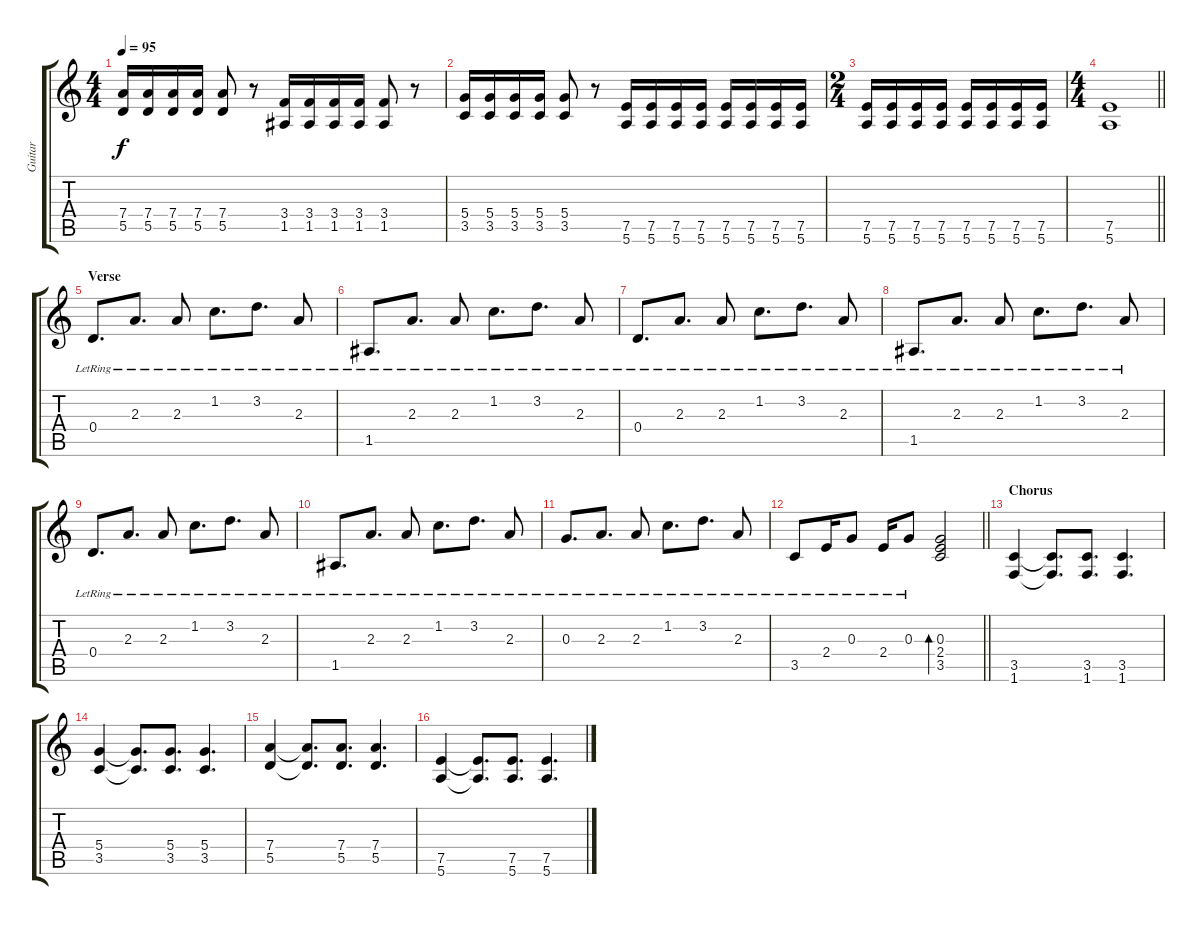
\track ("Guitar" "Guitar") {instrument overdrivenguitar}
\staff {score tabs}
\tuning (E4 B3 G3 D3 A2 E2) {hide}
\ts (4 4)
\tempo 95
\clef g2
\ks c
(7.4 5.5).16{dy f} (7.4 5.5).16 (7.4 5.5).16 (7.4 5.5).16 (7.4 5.5).8 r.8 (3.4 1.5).16 (3.4 1.5).16 (3.4 1.5).16 (3.4 1.5).16 (3.4 1.5).8 r.8 |
(5.4 3.5).16 (5.4 3.5).16 (5.4 3.5).16 (5.4 3.5).16 (5.4 3.5).8 r.8 (7.5 5.6).16 (7.5 5.6).16 (7.5 5.6).16 (7.5 5.6).16 (7.5 5.6).16 (7.5 5.6).16 (7.5 5.6).16 (7.5 5.6).16 |
\ts (2 4)
(7.5 5.6).16 (7.5 5.6).16 (7.5 5.6).16 (7.5 5.6).16 (7.5 5.6).16 (7.5 5.6).16 (7.5 5.6).16 (7.5 5.6).16 |
\ts (4 4)
\barLineRight lightlight
(7.5 5.6).1 |
\section ("" "Verse")
0.4{lr}.8{d instrument electricguitarjazz} 2.3{lr}.8{d} 2.3{lr}.8 1.2{lr}.8{d} 3.2{lr}.8{d} 2.3{lr}.8 |
1.5{lr}.8{d} 2.3{lr}.8{d} 2.3{lr}.8 1.2{lr}.8{d} 3.2{lr}.8{d} 2.3{lr}.8 |
0.4{lr}.8{d} 2.3{lr}.8{d} 2.3{lr}.8 1.2{lr}.8{d} 3.2{lr}.8{d} 2.3{lr}.8 |
1.5{lr}.8{d} 2.3{lr}.8{d} 2.3{lr}.8 1.2{lr}.8{d} 3.2{lr}.8{d} 2.3{lr}.8 |
0.4{lr}.8{d} 2.3{lr}.8{d} 2.3{lr}.8 1.2{lr}.8{d} 3.2{lr}.8{d} 2.3{lr}.8 |
1.5{lr}.8{d} 2.3{lr}.8{d} 2.3{lr}.8 1.2{lr}.8{d} 3.2{lr}.8{d} 2.3{lr}.8 |
0.3{lr}.8{d} 2.3{lr}.8{d} 2.3{lr}.8 1.2{lr}.8{d} 3.2{lr}.8{d} 2.3{lr}.8 |
\barLineRight lightlight
3.5{lr}.8 2.4{lr}.16 0.3{lr}.8 2.4{lr}.16 0.3{lr}.8 (0.3 2.4 3.5).2{bd 60} |
\section ("" "Chorus")
(3.5 1.6).4{instrument overdrivenguitar} (3.5{t} 1.6{t}).8{d} (3.5 1.6).8{d} (3.5 1.6).4{d} |
(5.4 3.5).4 (5.4{t} 3.5{t}).8{d} (5.4 3.5).8{d} (5.4 3.5).4{d} |
(7.4 5.5).4 (7.4{t} 5.5{t}).8{d} (7.4 5.5).8{d} (7.4 5.5).4{d} |
(7.5 5.6).4 (7.5{t} 5.6{t}).8{d} (7.5 5.6).8{d} (7.5 5.6).4{d}
